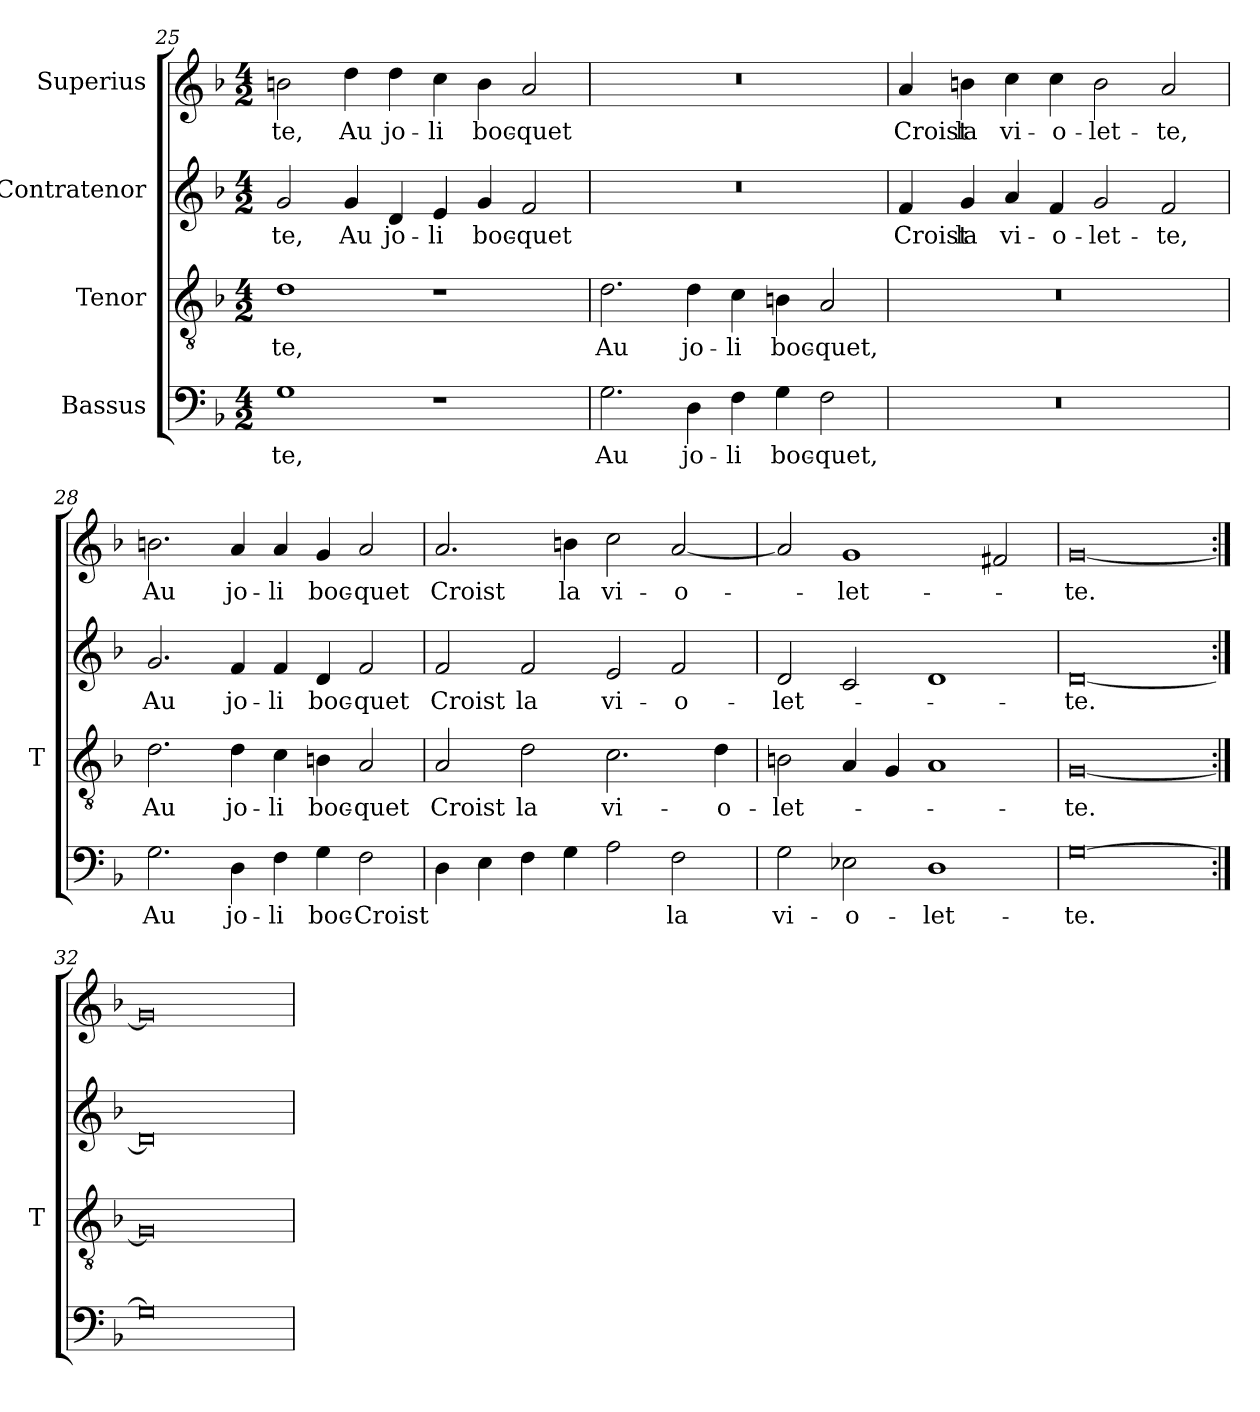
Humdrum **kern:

**kern	**text	**kern	**text	**kern	**text	**kern	**text
*part4	*part4	*part3	*part3	*part2	*part2	*part1	*part1
*staff4	*staff4	*staff3	*staff3	*staff2	*staff2	*staff1	*staff1
*I"Bassus	*	*I"Tenor	*	*I"Contratenor	*	*I"Superius	*
*	*	*I'T	*	*	*	*	*
*clefF4	*	*clefGv2	*	*clefG2	*	*clefG2	*
*k[b-]	*	*k[b-]	*	*k[b-]	*	*k[b-]	*
*M4/2	*	*M4/2	*	*M4/2	*	*M4/2	*
=25	=25	=25	=25	=25	=25	=25	=25
1G	-te,	1d	-te,	2g	-te,	2b	-te,
.	.	.	.	4g	-Au	4dd	-Au
.	.	.	.	4d	jo-	4dd	jo-
1r	.	1r	.	4e	-li	4cc	-li
.	.	.	.	4g	boc-	4b	boc-
.	.	.	.	2f	-quet	2a	-quet
=26	=26	=26	=26	=26	=26	=26	=26
2.G	-Au	2.d	-Au	0r	.	0r	.
4D	jo-	4d	jo-	.	.	.	.
4F	-li	4c	-li	.	.	.	.
4G	boc-	4Bn	boc-	.	.	.	.
2F	-quet,	2A	-quet,	.	.	.	.
=27	=27	=27	=27	=27	=27	=27	=27
0r	.	0r	.	4f	-Croist	4a	-Croist
.	.	.	.	4g	-la	4b	-la
.	.	.	.	4a	vi-	4cc	vi-
.	.	.	.	4f	o-	4cc	o-
.	.	.	.	2g	let-	2b	let-
.	.	.	.	2f	-te,	2a	-te,
=28	=28	=28	=28	=28	=28	=28	=28
2.G	-Au	2.d	-Au	2.g	-Au	2.b	-Au
4D	jo-	4d	jo-	4f	jo-	4a	jo-
4F	-li	4c	-li	4f	-li	4a	-li
4G	boc-	4Bn	boc-	4d	boc-	4g	boc-
2F	-Croist	2A	-quet	2f	-quet	2a	-quet
=29	=29	=29	=29	=29	=29	=29	=29
4D	.	2A	-Croist	2f	-Croist	2.a	-Croist
4E	.	.	.	.	.	.	.
4F	.	2d	-la	2f	-la	.	.
4G	.	.	.	.	.	4b	-la
2A	.	2.c	vi-	2e	vi-	2cc	vi-
2F	-la	.	.	2f	o-	[2a	o-
.	.	4d	o-	.	.	.	.
=30	=30	=30	=30	=30	=30	=30	=30
2G	vi-	2Bn	let-	2d	let-	2a]	.
2E-X	o-	4A	.	2c	.	1g	let-
.	.	4G	.	.	.	.	.
1D	let-	1A	.	1d	.	.	.
.	.	.	.	.	.	2f#X	.
=31	=31	=31	=31	=31	=31	=31	=31
[0G	-te.	[0G	-te.	[0d	-te.	[0g	-te.
=32:|!	=32:|!	=32:|!	=32:|!	=32:|!	=32:|!	=32:|!	=32:|!
0G]	.	0G]	.	0d]	.	0g]	.
=	=	=	=	=	=	=	=
*-	*-	*-	*-	*-	*-	*-	*-
